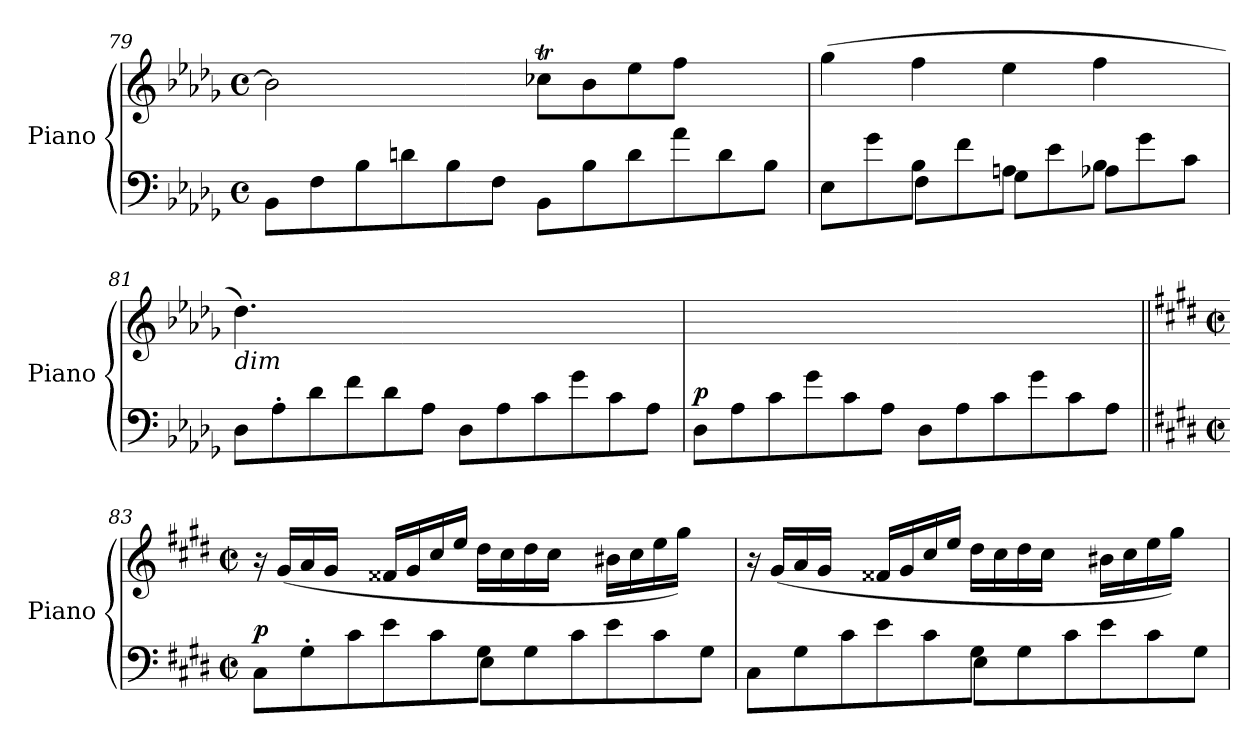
**kern	**kern	**dynam
*part1	*part1	*part1
*staff2	*staff1	*staff1/2
*I"Piano	*	*
*I'Piano	*	*
*clefF4	*clefG2	*
*k[b-e-a-d-g-]	*k[b-e-a-d-g-]	*
*M4/4	*M4/4	*
*met(c)	*met(c)	*
=79	=79	=79
*	*^	*
8BB-\L	2.ryy	2b-\]	.
8F\	.	.	.
8B-\	.	.	.
8dn\	.	.	.
8B-\	.	4ryy	.
8F\J	.	.	.
8BB-\L	8cc-XT\L	2.ryy	.
8B-\	8b-\	.	.
8d\	8ee-\	.	.
8a-\	8ff\J	.	.
8d\	4ryy	.	.
8B-\J	.	.	.
*	*v	*v	*
!!LO:LB:g=z
=80	=80	=80
*^	*	*
*	*^	*	*
*	*	*^	*	*
8E-\L	4ryy	2ryy	2.ryy	(>4gg-\	.
8g-\	.	.	.	.	.
8B-\J	8F\L	.	.	4ff\	.
2.ryy	8f\	.	.	.	.
.	8An\J	8G-\L	.	4ee-\	.
.	2ryy	8e-\	.	.	.
.	.	8B-\J	8A-X\L	4ff\	.
.	.	4ryy	8g-\	.	.
.	.	.	8c\J	8ryy	.
=81	=81	=81	=81	=81	=81
!	!	!	!	!LO:TX:b:i:t=dim	!
*v	*v	*v	*v	*	*
8D-\L	4.dd-\)	.
8A-'>\	.	.
8d-\	.	.
8f\	1ryy	.
8d-\	.	.
8A-\J	.	.
8D-\L	.	.
8A-\	.	.
8c\	.	.
8g-\	.	.
8c\	.	.
8A-\J	8ryy	.
=82	=82	=82
!	!	!LO:DY:a=2
8D-\L	1.ryy	p
8A-\	.	.
8c\	.	.
8g-\	.	.
8c\	.	.
8A-\J	.	.
8D-\L	.	.
8A-\	.	.
8c\	.	.
8g-\	.	.
8c\	.	.
8A-\J	.	.
!!LO:PB:g=z
=83||	=83||	=83||
*k[f#c#g#d#]	*k[f#c#g#d#]	*
*M2/2	*M2/2	*
*met(c|)	*met(c|)	*
*^	*^	*
*	*	*	*^	*
!	!	!	!	!	!LO:DY:a=2
8C#\L	8ryy	16r	4.ryy	1ryy	p
.	.	(>16g#/LL	.	.	.
*v	*v	*	*	*	*
8G#'<\	16a/	.	.	.
.	16g#/JJ	.	.	.
8c#\	8ryy	.	.	.
8e\	1ryy	16f##X/LL	.	.
.	.	16g#/	.	.
8c#\	.	16cc#/	.	.
.	.	16ee/JJ	.	.
*^	*	*	*	*
8G#\J	8E\L	.	16dd#\LL	.	.
.	.	.	16cc#\	.	.
2ryy	8G#\	.	16dd#\	.	.
.	.	.	16cc#\JJ	.	.
.	8c#\	.	8ryy	.	.
.	8e\	.	4.ryy	16b#X\LL	.
.	.	.	.	16cc#\	.
.	8c#\	.	.	16ee\	.
.	.	.	.	16gg#\JJ)	.
8ryy	8G#\J	.	.	8ryy	.
=84	=84	=84	=84	=84	=84
8C#\L	8ryy	16r	4.ryy	1ryy	.
.	.	(>16g#/LL	.	.	.
*v	*v	*	*	*	*
8G#\	16a/	.	.	.
.	16g#/JJ	.	.	.
8c#\	8ryy	.	.	.
8e\	1ryy	16f##X/LL	.	.
.	.	16g#/	.	.
8c#\	.	16cc#/	.	.
.	.	16ee/JJ	.	.
*^	*	*	*	*
8G#\J	8E\L	.	16dd#\LL	.	.
.	.	.	16cc#\	.	.
2ryy	8G#\	.	16dd#\	.	.
.	.	.	16cc#\JJ	.	.
.	8c#\	.	8ryy	.	.
.	8e\	.	4.ryy	16b#X\LL	.
.	.	.	.	16cc#\	.
.	8c#\	.	.	16ee\	.
.	.	.	.	16gg#\JJ)	.
8ryy	8G#\J	.	.	8ryy	.
*v	*v	*	*	*	*
*	*v	*v	*v	*
=	=	=
*-	*-	*-
